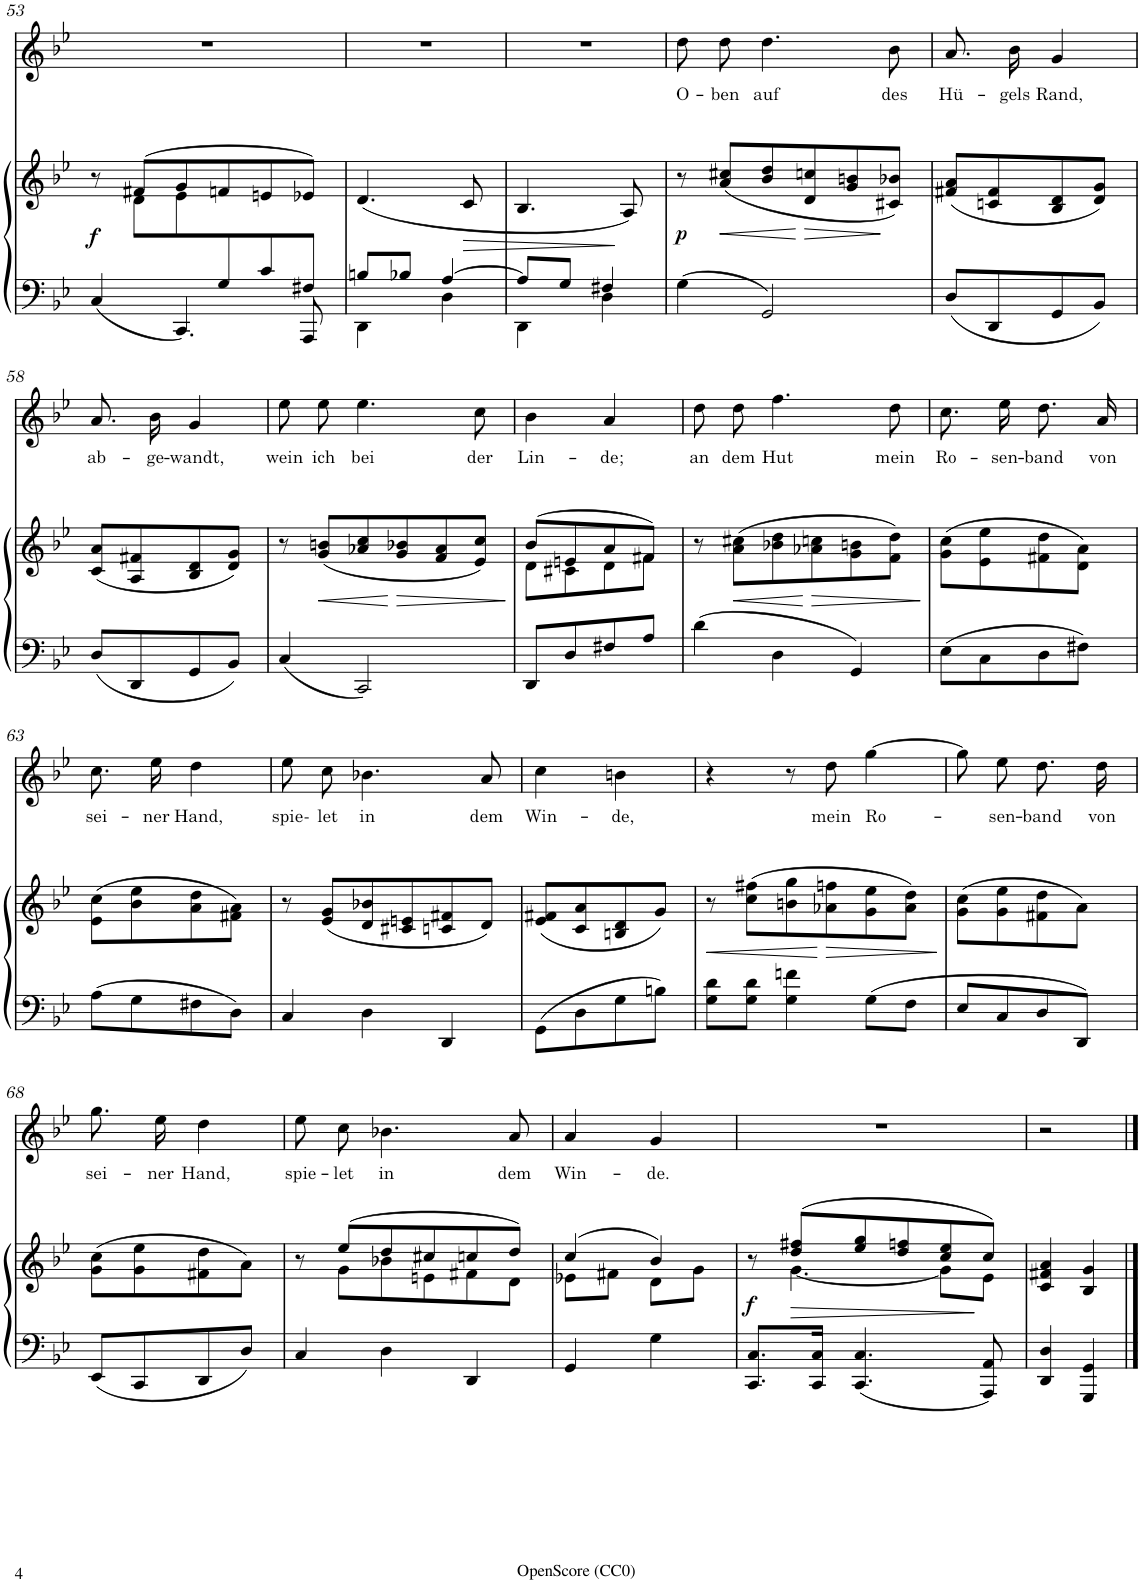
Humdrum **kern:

**kern	**kern	**dynam	**kern	**text
*part2	*part2	*part2	*part1	*part1
*staff3	*staff2	*staff2/3	*staff1	*staff1
*I"Piano	*	*	*I"Voice	*
*I'Pno	*	*	*	*
!!LO:PB:g=z
*clefF4	*clefG2	*	*clefG2	*
*k[b-e-]	*k[b-e-]	*	*k[b-e-]	*
*M3/4	*M3/4	*	*M3/4	*
=53	=53	=53	=53	=53
*^	*^	*	*	*
!	!	!	!	!LO:DY:b	!	!
8ryy	4C/	8r	8ryy	f	2.r	.
4ryy	.	(>8f#X/L	8d\L	.	.	.
.	4.CC/	8g/	8e-\	.	.	.
8G/	.	8fn/	4.ryy	.	.	.
8c/	.	8en/	.	.	.	.
8F#X/J	8AAA/	8e-X/J)	.	.	.	.
*	*	*v	*v	*	*	*
=54	=54	=54	=54	=54	=54
8Bn/L	4DD\	(4.d/	.	2.r	.
8B-X/J	.	.	.	.	.
[4A/	4D\	.	.	.	.
!	!	!	!LO:HP:b	!	!
.	.	8c/	>	.	.
4ryy	4ryy	4ryy	.	.	.
=55	=55	=55	=55	=55	=55
8A/L]	4DD\	4.B-/	.	2.r	.
8G/J	.	.	.	.	.
4F#X/	4D\	.	.	.	.
.	.	8A/)	.	.	.
4ryy	4ryy	4ryy	.	.	.
=56	=56	=56	=56	=56	=56
!	!	!	!LO:DY:b	!	!LO:LY:b
*v	*v	*	*	*	*
4G\	8r	p	8dd\L	O-
!	!	!LO:HP:b	!	!LO:LY:b
.	(8a/ 8cc#X/L	<	8dd\J	-ben
!	!	!	!	!LO:LY:b
2GG/	8b-/ 8dd/	.	4.dd\	auf
!	!	!LO:HP:n=1:b	!	!
.	8d/ 8ccn/	] >	.	.
.	8g/ 8bn/	.	.	.
!	!	!	!	!LO:LY:b
.	8c#X/ 8b-X/J)	[	8b-\	des
=57	=57	=57	=57	=57
!	!	!	!	!LO:LY:b
8D/L	(8f#X/ 8a/L	.	8.a/L	Hü-
8DD/	8cn/ 8f#/	.	.	.
!	!	!	!	!LO:LY:b
.	.	.	16b-/Jk	-gels
!	!	!	!	!LO:LY:b
8GG/	8B-/ 8d/	.	4g/	Rand,
8BB-/J	8d/ 8g/J)	.	.	.
!!LO:LB:g=z
=58	=58	=58	=58	=58
!	!	!	!	!LO:LY:b
8D/L	(8c/ 8a/L	.	8.a/L	ab-
8DD/	8A/ 8f#X/	.	.	.
!	!	!	!	!LO:LY:b
.	.	.	16b-/Jk	-ge-
!	!	!	!	!LO:LY:b
8GG/	8B-/ 8d/	.	4g/	-wandt,
8BB-/J	8d/ 8g/J)	.	.	.
=59	=59	=59	=59	=59
!	!	!	!	!LO:LY:b
4C/	8r	.	8ee-\L	wein
!	!	!LO:HP:b	!	!LO:LY:b
.	(8g/ 8bn/L	<	8ee-\J	ich
!	!	!	!	!LO:LY:b
2CC/	8a-X/ 8cc/	.	4.ee-\	bei
!	!	!LO:HP:n=1:b	!	!
.	8g/ 8b-X/	] >	.	.
.	8f/ 8a-/	.	.	.
!	!	!	!	!LO:LY:b
.	8e-/ 8cc/J)	.	8cc\	der
.	.	[	.	.
=60	=60	=60	=60	=60
*	*^	*	*	*
!	!	!	!	!	!LO:LY:b
8DD/L	(8b-/L	8d\L	.	4b-\	Lin-
8D/	8en/	8c#X\	.	.	.
!	!	!	!	!	!LO:LY:b
8F#X/	8a/	8d\	.	4a/	-de;
8A/J	8f#X/J)	8f#\J	.	.	.
=61	=61	=61	=61	=61	=61
!	!	!	!	!	!LO:LY:b
*	*v	*v	*	*	*
4d\	8r	.	8dd\L	an
!	!	!LO:HP:b	!	!LO:LY:b
.	(8a\ 8cc#X\L	<	8dd\J	dem
!	!	!	!	!LO:LY:b
4D\	8b-X\ 8dd\	.	4.ff\	Hut
!	!	!LO:HP:n=1:b	!	!
.	8a-X\ 8ccn\	] >	.	.
4GG/	8g\ 8bn\	.	.	.
!	!	!	!	!LO:LY:b
.	8f\ 8dd\J)	.	8dd\	mein
.	.	[	.	.
=62	=62	=62	=62	=62
!	!	!	!	!LO:LY:b
8E-\L	(8g\ 8cc\L	.	8.cc\L	Ro-
8C\	8e-\ 8ee-\	.	.	.
!	!	!	!	!LO:LY:b
.	.	.	16ee-\Jk	-sen-
!	!	!	!	!LO:LY:b
8D\	8f#X\ 8dd\	.	8.dd\L	-band
8F#X\J	8d\ 8a\J)	.	.	.
!	!	!	!	!LO:LY:b
.	.	.	16a\Jk	von
!!LO:LB:g=z
=63	=63	=63	=63	=63
!	!	!	!	!LO:LY:b
8A\L	(8e-\ 8cc\L	.	8.cc\L	sei-
8G\	8b-\ 8ee-\	.	.	.
!	!	!	!	!LO:LY:b
.	.	.	16ee-\Jk	-ner
!	!	!	!	!LO:LY:b
8F#X\	8a\ 8dd\	.	4dd\	Hand,
8D\J	8f#X\ 8a\J)	.	.	.
=64	=64	=64	=64	=64
!	!	!	!	!LO:LY:b
4C/	8r	.	8ee-\L	spie-
!	!	!	!	!LO:LY:b
.	(8e-/ 8g/L	.	8cc\J	let
!	!	!	!	!LO:LY:b
4D\	8d/ 8b-X/	.	4.b-X\	in
.	8c#X/ 8en/	.	.	.
4DD/	8cn/ 8f#X/	.	.	.
!	!	!	!	!LO:LY:b
.	8d/J)	.	8a/	dem
=65	=65	=65	=65	=65
!	!	!	!	!LO:LY:b
8GG\L	(8e-/ 8f#X/L	.	4cc\	Win-
8D\	8c/ 8a/	.	.	.
!	!	!	!	!LO:LY:b
8G\	8Bn/ 8d/	.	4bn\	-de,
8Bn\J	8g/J)	.	.	.
=66	=66	=66	=66	=66
!	!	!LO:HP:b	!	!
8G\ 8d\L	8r	<	4r	.
8G\ 8d\J	(8cc\ 8ff#X\L	.	.	.
4G\ 4fn\	8bn\ 8gg\	.	8r	.
!	!	!LO:HP:n=1:b	!	!LO:LY:b
.	8a-X\ 8ffn\	] >	8dd\	mein
!	!	!	!	!LO:LY:b
8G\L	8g\ 8ee-\	.	[4gg\	Ro-
8F\J	8a-\ 8dd\J)	.	.	.
.	.	[	.	.
=67	=67	=67	=67	=67
8E-/L	(8g\ 8cc\L	.	8gg\L]	.
!	!	!	!	!LO:LY:b
8C/	8g\ 8ee-\	.	8ee-\J	-sen-
!	!	!	!	!LO:LY:b
8D/	8f#X\ 8dd\	.	8.dd\L	-band
8DD/J	8a\J)	.	.	.
!	!	!	!	!LO:LY:b
.	.	.	16dd\Jk	von
!!LO:LB:g=z
=68	=68	=68	=68	=68
!	!	!	!	!LO:LY:b
8EE-/L	(8g\ 8cc\L	.	8.gg\L	sei-
8CC/	8g\ 8ee-\	.	.	.
!	!	!	!	!LO:LY:b
.	.	.	16ee-\Jk	-ner
!	!	!	!	!LO:LY:b
8DD/	8f#X\ 8dd\	.	4dd\	Hand,
8D/J	8a\J)	.	.	.
=69	=69	=69	=69	=69
*	*^	*	*	*
!	!	!	!	!	!LO:LY:b
4C/	8r	8ryy	.	8ee-\L	spie-
!	!	!	!	!	!LO:LY:b
.	(8ee-/L	8g\L	.	8cc\J	-let
!	!	!	!	!	!LO:LY:b
4D\	8dd/	8b-X\	.	4.b-X\	in
.	8cc#X/	8en\	.	.	.
4DD/	8ccn/	8f#X\	.	.	.
!	!	!	!	!	!LO:LY:b
.	8dd/J)	8d\J	.	8a/	dem
=70	=70	=70	=70	=70	=70
!	!	!	!	!	!LO:LY:b
4GG/	(4cc/	8e-X\L	.	4a/	Win-
.	.	8f#X\J	.	.	.
!	!	!	!	!	!LO:LY:b
4G\	4b-/)	8d\L	.	4g/	-de.
.	.	8g\J	.	.	.
=71	=71	=71	=71	=71	=71
!	!	!	!LO:DY:b	!	!
8.CC/ 8.C/L	8r	8ryy	f	2.r	.
.	(8dd/ 8ff#X/L	[4.g\	.	.	.
16CC/ 16C/Jk	.	.	.	.	.
4.CC/ 4.C/	8ee-/ 8gg/	.	.	.	.
.	8dd/ 8ffn/	.	.	.	.
.	8cc/ 8ee-/	8g\L]	.	.	.
8AAA/ 8AA/	8cc/J)	8e-\J	]	.	.
*	*v	*v	*	*	*
=72	=72	=72	=72	=72
4DD/ 4D/	4c/ 4f#X/ 4a/	.	2r	.
4GGG/ 4GG/	4B-/ 4g/	.	.	.
==	==	==	==	==
*-	*-	*-	*-	*-
